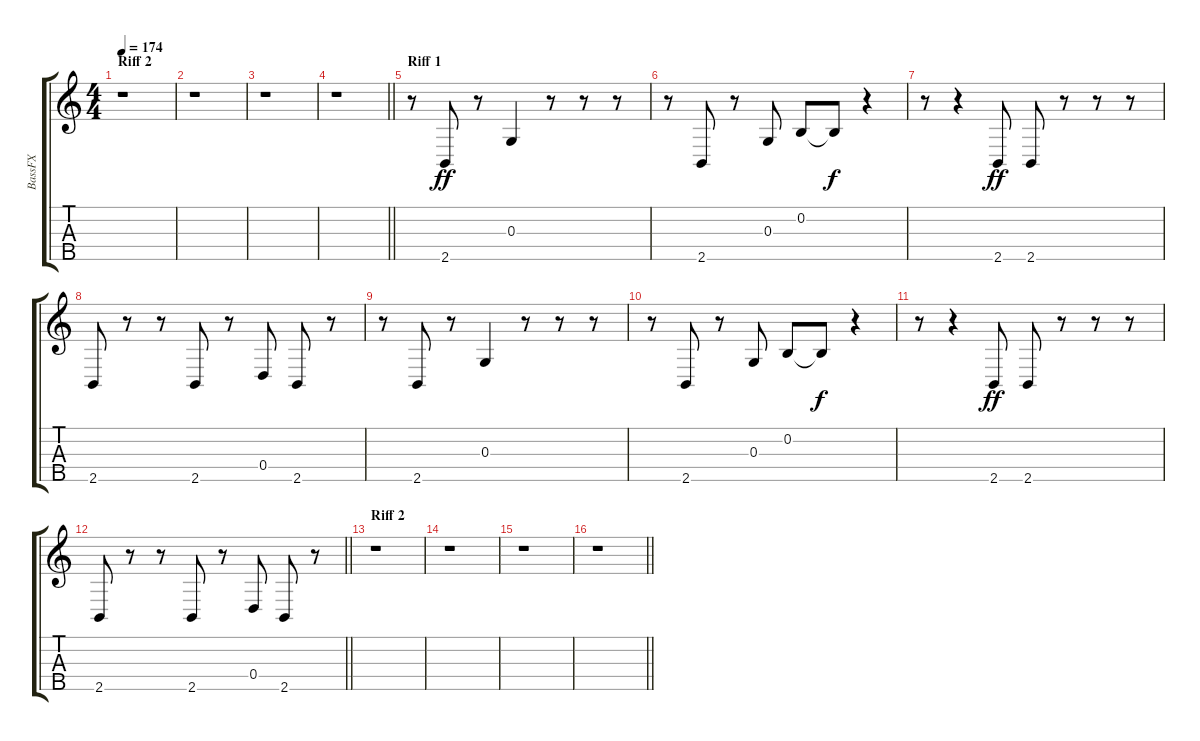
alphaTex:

\track ("BassFX" "BassFX") {instrument gunshot}
\staff {score tabs}
\tuning (E4 B3 G3 D3 A2) {hide}
\ts (4 4)
\section ("" "Riff 2")
\tempo 174
\clef g2
\ks c
r.1{dy ff} |
r.1 |
r.1 |
\barLineRight lightlight
r.1 |
\section ("" "Riff 1")
r.8 2.5.8 r.8 0.3.4 r.8 r.8 r.8 |
r.8 2.5.8 r.8 0.3.8 0.2.8 0.2{t}.8{dy f} r.4 |
r.8 r.4 2.5.8{dy ff} 2.5.8 r.8 r.8 r.8 |
2.5.8 r.8 r.8 2.5.8 r.8 0.4.8 2.5.8 r.8 |
r.8 2.5.8 r.8 0.3.4 r.8 r.8 r.8 |
r.8 2.5.8 r.8 0.3.8 0.2.8 0.2{t}.8{dy f} r.4 |
r.8 r.4 2.5.8{dy ff} 2.5.8 r.8 r.8 r.8 |
\barLineRight lightlight
2.5.8 r.8 r.8 2.5.8 r.8 0.4.8 2.5.8 r.8 |
\section ("" "Riff 2")
r.1 |
r.1 |
r.1 |
\barLineRight lightlight
r.1
